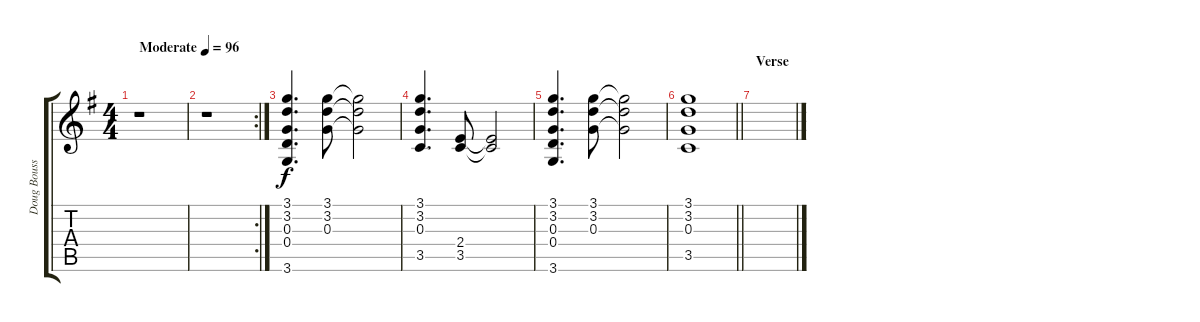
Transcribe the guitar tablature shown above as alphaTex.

\track ("Doug Boussi" "Doug Bouss") {instrument overdrivenguitar}
\staff {score tabs}
\tuning (E4 B3 G3 D3 A2 E2) {hide}
\ts (4 4)
\tempo (96 "Moderate")
\clef g2
\ks g
r.1{dy f instrument overdrivenguitar} |
\rc 2
r.1 |
(3.1 3.2 0.3 0.4 3.6).4{d} (3.1 3.2 0.3).8 (3.1{t} 3.2{t} 0.3{t}).2 |
(3.1 3.2 0.3 3.5).4{d} (2.4 3.5).8 (2.4{t} 3.5{t}).2 |
(3.1 3.2 0.3 0.4 3.6).4{d} (3.1 3.2 0.3).8 (3.1{t} 3.2{t} 0.3{t}).2 |
\barLineRight lightlight
(3.1 3.2 0.3 3.5).1 |
\section ("" "Verse")
